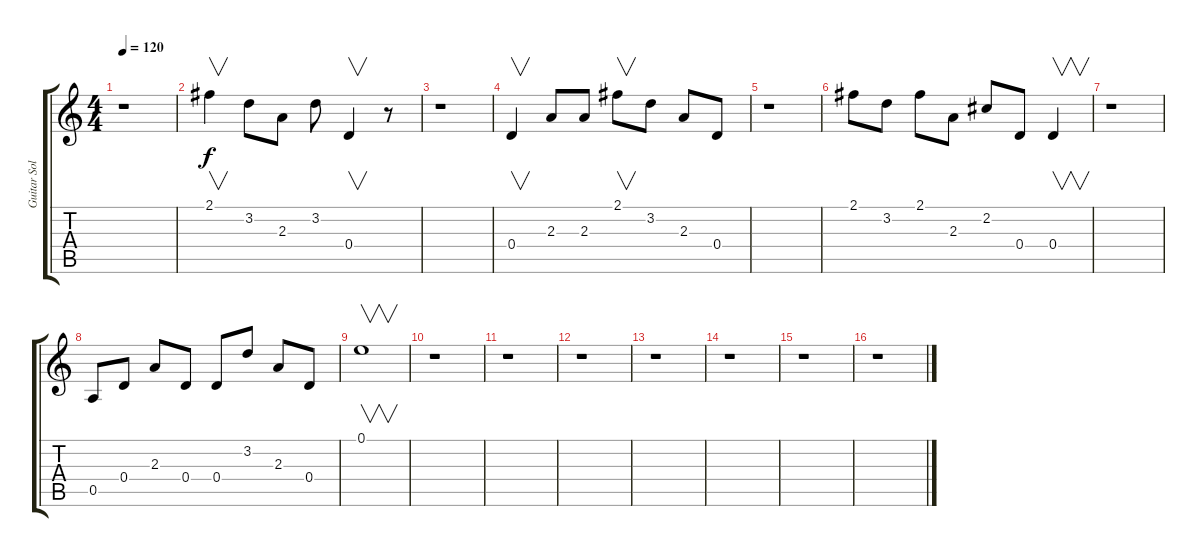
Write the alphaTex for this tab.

\track ("Guitar Solo dual" "Guitar Sol") {instrument distortionguitar}
\staff {score tabs}
\tuning (E4 B3 G3 D3 A2 E2) {hide}
\ts (4 4)
\tempo 120
\clef g2
\ks c
r.1{dy f} |
2.1.4{v} 3.2.8 2.3.8 3.2.8 0.4.4{v} r.8 |
r.1 |
0.4.4{v} 2.3.8 2.3.8 2.1.8{v} 3.2.8 2.3.8 0.4.8 |
r.1 |
2.1.8 3.2.8 2.1.8 2.3.8 2.2.8 0.4.8 0.4.4{v} |
r.1 |
0.5.8 0.4.8 2.3.8 0.4.8 0.4.8 3.2.8 2.3.8 0.4.8 |
0.1.1{v} |
r.1 |
r.1 |
r.1 |
r.1 |
r.1 |
r.1 |
r.1
